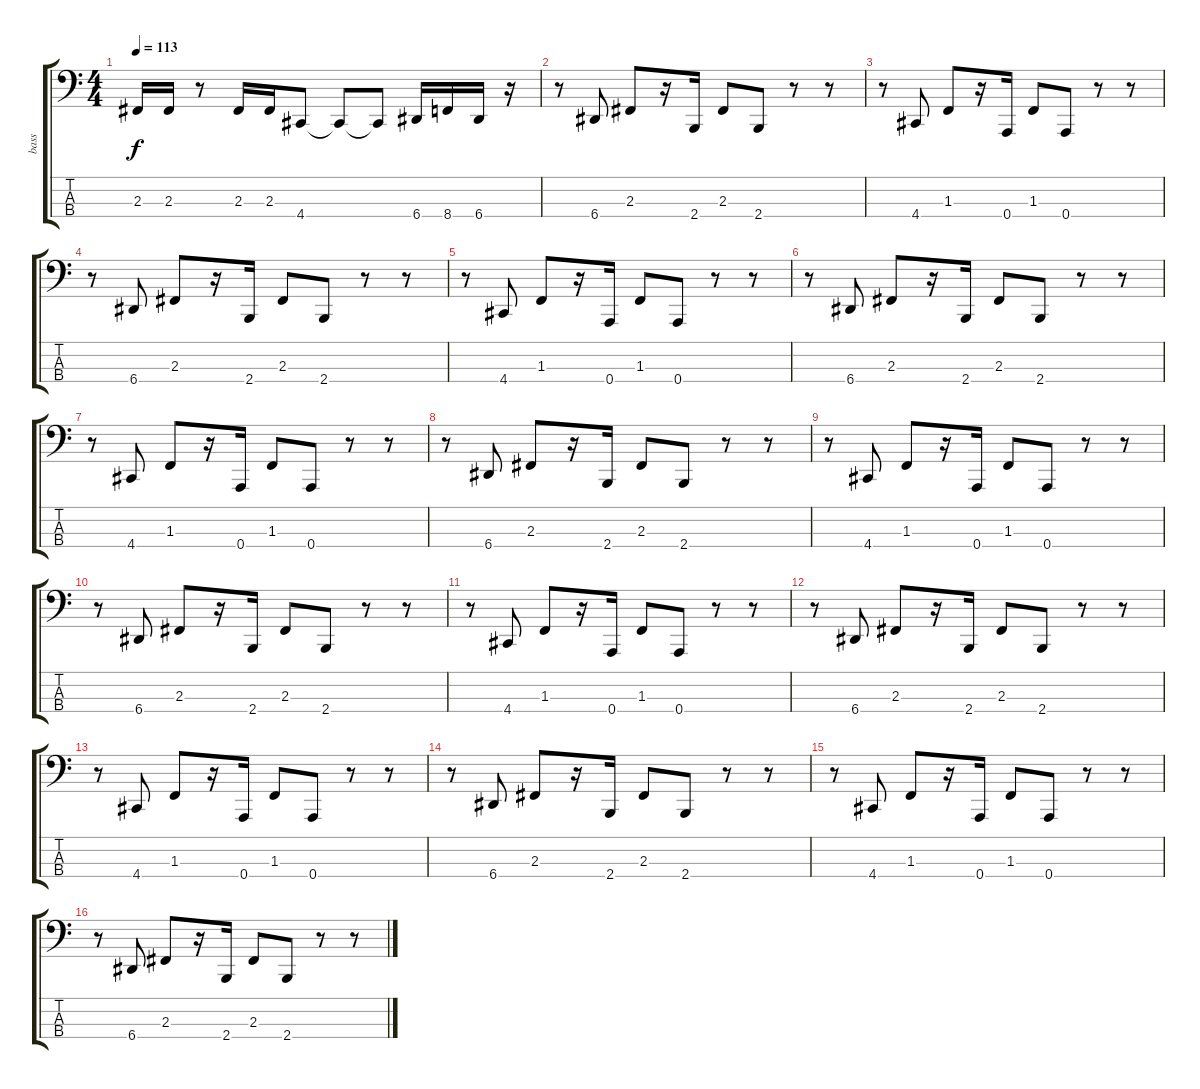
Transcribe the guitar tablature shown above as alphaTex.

\track ("bass" "bass") {instrument slapbass1}
\staff {score tabs}
\tuning (D2 A1 E1 A0) {hide}
\ts (4 4)
\tempo 113
\clef f4
\ks c
2.3.16{dy f} 2.3.16 r.8 2.3.16 2.3.16 4.4.8 4.4{t}.8 4.4{t}.8 6.4.16 8.4.16 6.4.16 r.16 |
r.8 6.4.8 2.3.8 r.16 2.4.16 2.3.8 2.4.8 r.8 r.8 |
r.8 4.4.8 1.3.8 r.16 0.4.16 1.3.8 0.4.8 r.8 r.8 |
r.8 6.4.8 2.3.8 r.16 2.4.16 2.3.8 2.4.8 r.8 r.8 |
r.8 4.4.8 1.3.8 r.16 0.4.16 1.3.8 0.4.8 r.8 r.8 |
r.8 6.4.8 2.3.8 r.16 2.4.16 2.3.8 2.4.8 r.8 r.8 |
r.8 4.4.8 1.3.8 r.16 0.4.16 1.3.8 0.4.8 r.8 r.8 |
r.8 6.4.8 2.3.8 r.16 2.4.16 2.3.8 2.4.8 r.8 r.8 |
r.8 4.4.8 1.3.8 r.16 0.4.16 1.3.8 0.4.8 r.8 r.8 |
r.8 6.4.8 2.3.8 r.16 2.4.16 2.3.8 2.4.8 r.8 r.8 |
r.8 4.4.8 1.3.8 r.16 0.4.16 1.3.8 0.4.8 r.8 r.8 |
r.8 6.4.8 2.3.8 r.16 2.4.16 2.3.8 2.4.8 r.8 r.8 |
r.8 4.4.8 1.3.8 r.16 0.4.16 1.3.8 0.4.8 r.8 r.8 |
r.8 6.4.8 2.3.8 r.16 2.4.16 2.3.8 2.4.8 r.8 r.8 |
r.8 4.4.8 1.3.8 r.16 0.4.16 1.3.8 0.4.8 r.8 r.8 |
r.8 6.4.8 2.3.8 r.16 2.4.16 2.3.8 2.4.8 r.8 r.8
